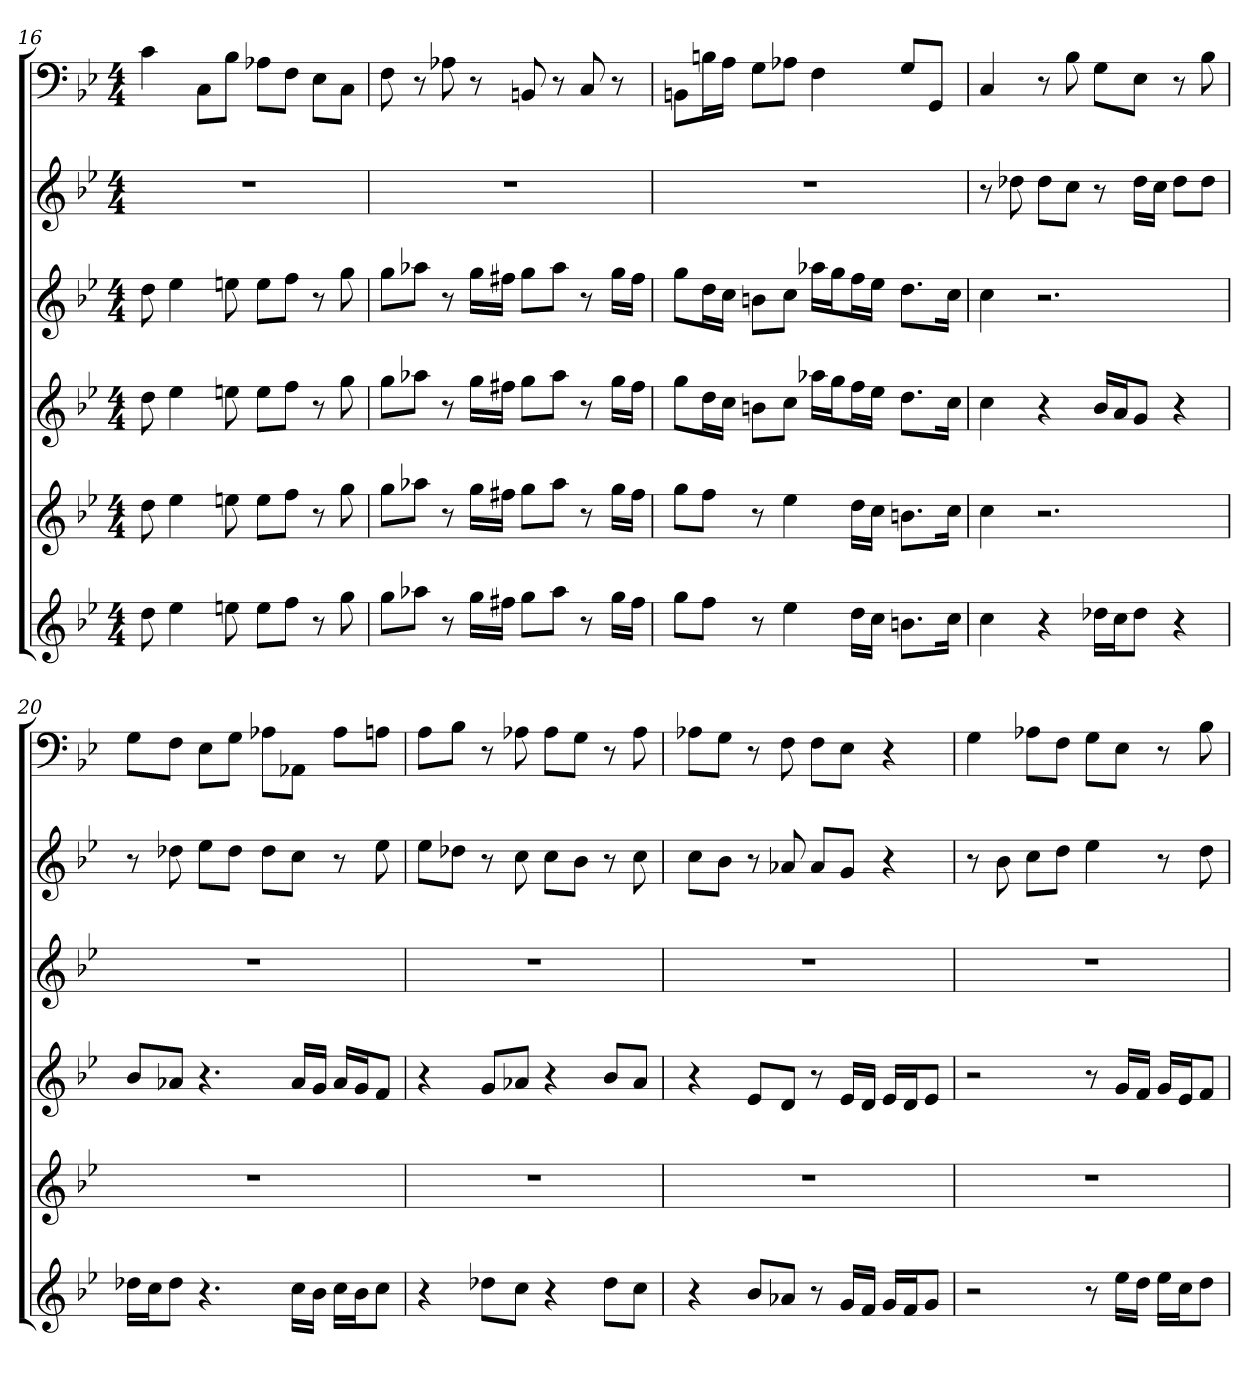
**kern	**kern	**kern	**kern	**kern	**kern
*part6	*part5	*part4	*part3	*part2	*part1
*staff6	*staff5	*staff4	*staff3	*staff2	*staff1
*	*	*	*	*	*clefF4
*k[b-e-]	*k[b-e-]	*k[b-e-]	*k[b-e-]	*k[b-e-]	*k[b-e-]
*g:	*g:	*g:	*g:	*g:	*g:
*M4/4	*M4/4	*M4/4	*M4/4	*M4/4	*M4/4
=16	=16	=16	=16	=16	=16
8dd	8dd	8dd	8dd	1r	4c
4ee-	4ee-	4ee-	4ee-	.	.
.	.	.	.	.	8C\L
8een	8een	8een	8een	.	8B-\J
8eeL	8eeL	8eeL	8eeL	.	8A-X\L
8ffJ	8ffJ	8ffJ	8ffJ	.	8F\J
8r	8r	8r	8r	.	8E-\L
8gg	8gg	8gg	8gg	.	8C\J
=17	=17	=17	=17	=17	=17
8ggL	8ggL	8ggL	8ggL	1r	8F
8aa-XJ	8aa-XJ	8aa-XJ	8aa-XJ	.	8r
8r	8r	8r	8r	.	8A-X
16ggLL	16ggLL	16ggLL	16ggLL	.	8r
16ff#XJJ	16ff#XJJ	16ff#XJJ	16ff#XJJ	.	.
8ggL	8ggL	8ggL	8ggL	.	8BBn
8aa-J	8aa-J	8aa-J	8aa-J	.	8r
8r	8r	8r	8r	.	8C
16ggLL	16ggLL	16ggLL	16ggLL	.	8r
16ff#JJ	16ff#JJ	16ff#JJ	16ff#JJ	.	.
=18	=18	=18	=18	=18	=18
8ggL	8ggL	8ggL	8ggL	1r	8BBn\L
8ffJ	8ffJ	16ddL	16ddL	.	16Bn\L
.	.	16ccJJ	16ccJJ	.	16A\JJ
8r	8r	8bnL	8bnL	.	8G\L
4ee-	4ee-	8ccJ	8ccJ	.	8A-X\J
.	.	16aa-XLL	16aa-XLL	.	4F
.	.	16ggJ	16ggJ	.	.
16ddLL	16ddLL	16ffL	16ffL	.	.
16ccJJ	16ccJJ	16ee-JJ	16ee-JJ	.	.
8.bnL	8.bnL	8.ddL	8.ddL	.	8G/L
.	.	.	.	.	8GG/J
16ccJk	16ccJk	16ccJk	16ccJk	.	.
=19	=19	=19	=19	=19	=19
4cc	4cc	4cc	4cc	8r	4C
.	.	.	.	8dd-X	.
4r	2.r	4r	2.r	8dd-L	8r
.	.	.	.	8ccJ	8B-
16dd-XLL	.	16b-LL	.	8r	8G\L
16ccJ	.	16aJ	.	.	.
8dd-J	.	8gJ	.	16dd-LL	8E-\J
.	.	.	.	16ccJJ	.
4r	.	4r	.	8dd-L	8r
.	.	.	.	8dd-J	8B-
=20	=20	=20	=20	=20	=20
16dd-XLL	1r	8b-L	1r	8r	8G\L
16ccJ	.	.	.	.	.
8dd-J	.	8a-XJ	.	8dd-X	8F\J
4.r	.	4.r	.	8ee-L	8E-\L
.	.	.	.	8dd-J	8G\J
.	.	.	.	8dd-L	8A-X\L
16ccLL	.	16a-LL	.	8ccJ	8AA-X\J
16b-JJ	.	16gJJ	.	.	.
16ccLL	.	16a-LL	.	8r	8A-\L
16b-J	.	16gJ	.	.	.
8ccJ	.	8fJ	.	8ee-	8An\J
=21	=21	=21	=21	=21	=21
4r	1r	4r	1r	8ee-L	8A\L
.	.	.	.	8dd-XJ	8B-\J
8dd-XL	.	8gL	.	8r	8r
8ccJ	.	8a-XJ	.	8cc	8A-X
4r	.	4r	.	8ccL	8A-\L
.	.	.	.	8b-J	8G\J
8dd-L	.	8b-L	.	8r	8r
8ccJ	.	8a-J	.	8cc	8A-
=22	=22	=22	=22	=22	=22
4r	1r	4r	1r	8ccL	8A-X\L
.	.	.	.	8b-J	8G\J
8b-L	.	8e-L	.	8r	8r
8a-XJ	.	8dJ	.	8a-X	8F
8r	.	8r	.	8a-L	8F\L
16gLL	.	16e-LL	.	8gJ	8E-\J
16fJJ	.	16dJJ	.	.	.
16gLL	.	16e-LL	.	4r	4r
16fJ	.	16dJ	.	.	.
8gJ	.	8e-J	.	.	.
=23	=23	=23	=23	=23	=23
2r	1r	2r	1r	8r	4G
.	.	.	.	8b-	.
.	.	.	.	8ccL	8A-X\L
.	.	.	.	8ddJ	8F\J
8r	.	8r	.	4ee-	8G\L
16ee-LL	.	16gLL	.	.	8E-\J
16ddJJ	.	16fJJ	.	.	.
16ee-LL	.	16gLL	.	8r	8r
16ccJ	.	16e-J	.	.	.
8ddJ	.	8fJ	.	8dd	8B-
=	=	=	=	=	=
*-	*-	*-	*-	*-	*-
